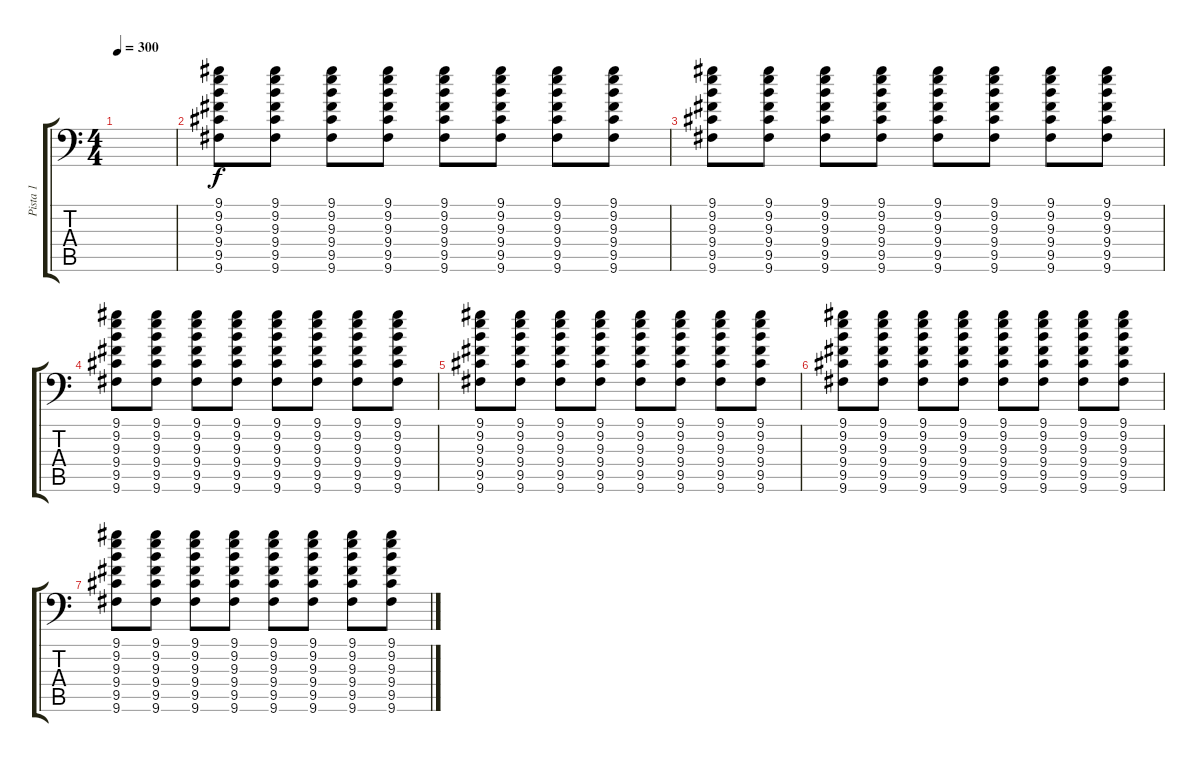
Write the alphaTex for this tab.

\track ("Pista 1" "Pista 1") {instrument distortionguitar}
\staff {score tabs}
\tuning (B3 G3 D3 A2 E2 A1) {hide}
\ts (4 4)
\tempo 300
\clef f4
\ks c
|
(9.1 9.2 9.3 9.4 9.5 9.6).8 (9.1 9.2 9.3 9.4 9.5 9.6).8 (9.1 9.2 9.3 9.4 9.5 9.6).8 (9.1 9.2 9.3 9.4 9.5 9.6).8 (9.1 9.2 9.3 9.4 9.5 9.6).8 (9.1 9.2 9.3 9.4 9.5 9.6).8 (9.1 9.2 9.3 9.4 9.5 9.6).8 (9.1 9.2 9.3 9.4 9.5 9.6).8 |
(9.1 9.2 9.3 9.4 9.5 9.6).8 (9.1 9.2 9.3 9.4 9.5 9.6).8 (9.1 9.2 9.3 9.4 9.5 9.6).8 (9.1 9.2 9.3 9.4 9.5 9.6).8 (9.1 9.2 9.3 9.4 9.5 9.6).8 (9.1 9.2 9.3 9.4 9.5 9.6).8 (9.1 9.2 9.3 9.4 9.5 9.6).8 (9.1 9.2 9.3 9.4 9.5 9.6).8 |
(9.1 9.2 9.3 9.4 9.5 9.6).8 (9.1 9.2 9.3 9.4 9.5 9.6).8 (9.1 9.2 9.3 9.4 9.5 9.6).8 (9.1 9.2 9.3 9.4 9.5 9.6).8 (9.1 9.2 9.3 9.4 9.5 9.6).8 (9.1 9.2 9.3 9.4 9.5 9.6).8 (9.1 9.2 9.3 9.4 9.5 9.6).8 (9.1 9.2 9.3 9.4 9.5 9.6).8 |
(9.1 9.2 9.3 9.4 9.5 9.6).8 (9.1 9.2 9.3 9.4 9.5 9.6).8 (9.1 9.2 9.3 9.4 9.5 9.6).8 (9.1 9.2 9.3 9.4 9.5 9.6).8 (9.1 9.2 9.3 9.4 9.5 9.6).8 (9.1 9.2 9.3 9.4 9.5 9.6).8 (9.1 9.2 9.3 9.4 9.5 9.6).8 (9.1 9.2 9.3 9.4 9.5 9.6).8 |
(9.1 9.2 9.3 9.4 9.5 9.6).8 (9.1 9.2 9.3 9.4 9.5 9.6).8 (9.1 9.2 9.3 9.4 9.5 9.6).8 (9.1 9.2 9.3 9.4 9.5 9.6).8 (9.1 9.2 9.3 9.4 9.5 9.6).8 (9.1 9.2 9.3 9.4 9.5 9.6).8 (9.1 9.2 9.3 9.4 9.5 9.6).8 (9.1 9.2 9.3 9.4 9.5 9.6).8 |
(9.1 9.2 9.3 9.4 9.5 9.6).8 (9.1 9.2 9.3 9.4 9.5 9.6).8 (9.1 9.2 9.3 9.4 9.5 9.6).8 (9.1 9.2 9.3 9.4 9.5 9.6).8 (9.1 9.2 9.3 9.4 9.5 9.6).8 (9.1 9.2 9.3 9.4 9.5 9.6).8 (9.1 9.2 9.3 9.4 9.5 9.6).8 (9.1 9.2 9.3 9.4 9.5 9.6).8
